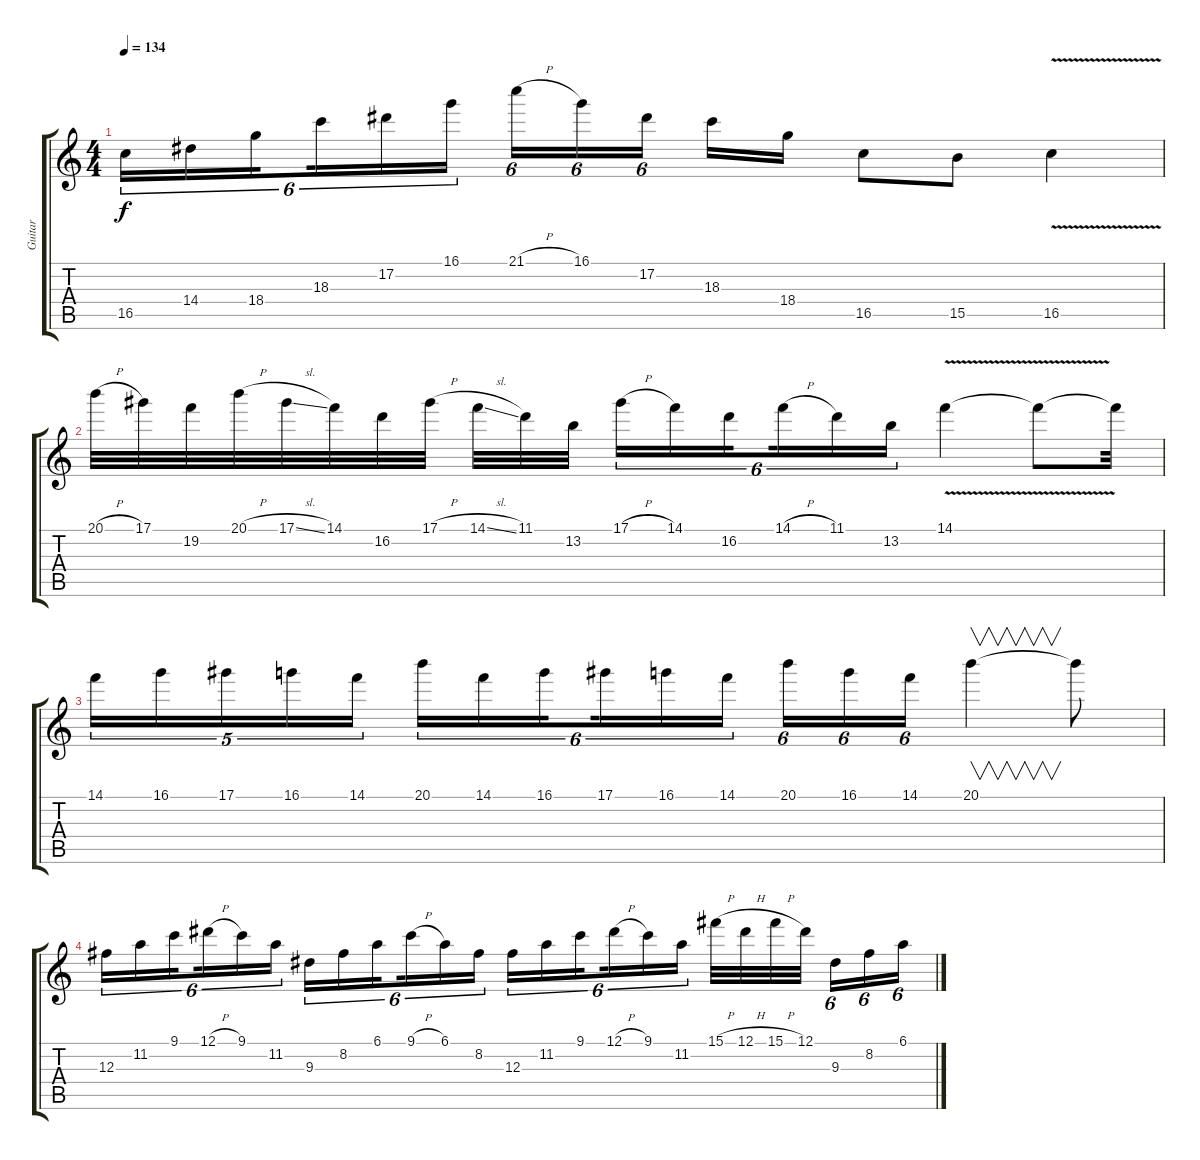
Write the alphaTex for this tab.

\track ("Guitar" "Guitar") {instrument overdrivenguitar}
\staff {score tabs}
\tuning (Eb4 Bb3 Gb3 Db3 Ab2 Eb2) {hide}
\ts (4 4)
\tempo 134
\clef g2
\ks c
16.5.16{tu (6 4) dy f} 14.4.16{tu (6 4)} 18.4.16{tu (6 4) beam splitsecondary} 18.3.16{tu (6 4)} 17.2.16{tu (6 4)} 16.1.16{tu (6 4)} 21.1{h}.16{tu (6 4)} 16.1.16{tu (6 4)} 17.2.16{tu (6 4) beam splitsecondary} 18.3.16 18.4.16 16.5.8 15.5.8 16.5{v}.4 |
20.1{h}.32 17.1.32 19.2.32 20.1{h}.32 17.1{sl}.32 14.1.32 16.2.32 17.1{h}.32 14.1{sl}.32 11.1.32 13.2.32{beam splitsecondary} 17.1{h}.16{tu (6 4)} 14.1.16{tu (6 4)} 16.2.16{tu (6 4) beam splitsecondary} 14.1{h}.16{tu (6 4)} 11.1.16{tu (6 4)} 13.2.16{tu (6 4)} 14.1{v}.4 14.1{t}.8 14.1{t}.32 |
14.1.16{tu (5 4)} 16.1.16{tu (5 4)} 17.1.16{tu (5 4)} 16.1.16{tu (5 4)} 14.1.16{tu (5 4)} 20.1.16{tu (6 4)} 14.1.16{tu (6 4)} 16.1.16{tu (6 4) beam splitsecondary} 17.1.16{tu (6 4)} 16.1.16{tu (6 4)} 14.1.16{tu (6 4)} 20.1.16{tu (6 4)} 16.1.16{tu (6 4)} 14.1.16{tu (6 4)} 20.1.4{v} 20.1{t}.8 |
12.3.16{tu (6 4)} 11.2.16{tu (6 4)} 9.1.16{tu (6 4) beam splitsecondary} 12.1{h}.16{tu (6 4)} 9.1.16{tu (6 4)} 11.2.16{tu (6 4)} 9.3.16{tu (6 4)} 8.2.16{tu (6 4)} 6.1.16{tu (6 4) beam splitsecondary} 9.1{h}.16{tu (6 4)} 6.1.16{tu (6 4)} 8.2.16{tu (6 4)} 12.3.16{tu (6 4)} 11.2.16{tu (6 4)} 9.1.16{tu (6 4) beam splitsecondary} 12.1{h}.16{tu (6 4)} 9.1.16{tu (6 4)} 11.2.16{tu (6 4)} 15.1{h}.32 12.1{h}.32 15.1{h}.32 12.1.32{beam splitsecondary} 9.3.16{tu (6 4)} 8.2.16{tu (6 4)} 6.1.16{tu (6 4)}
